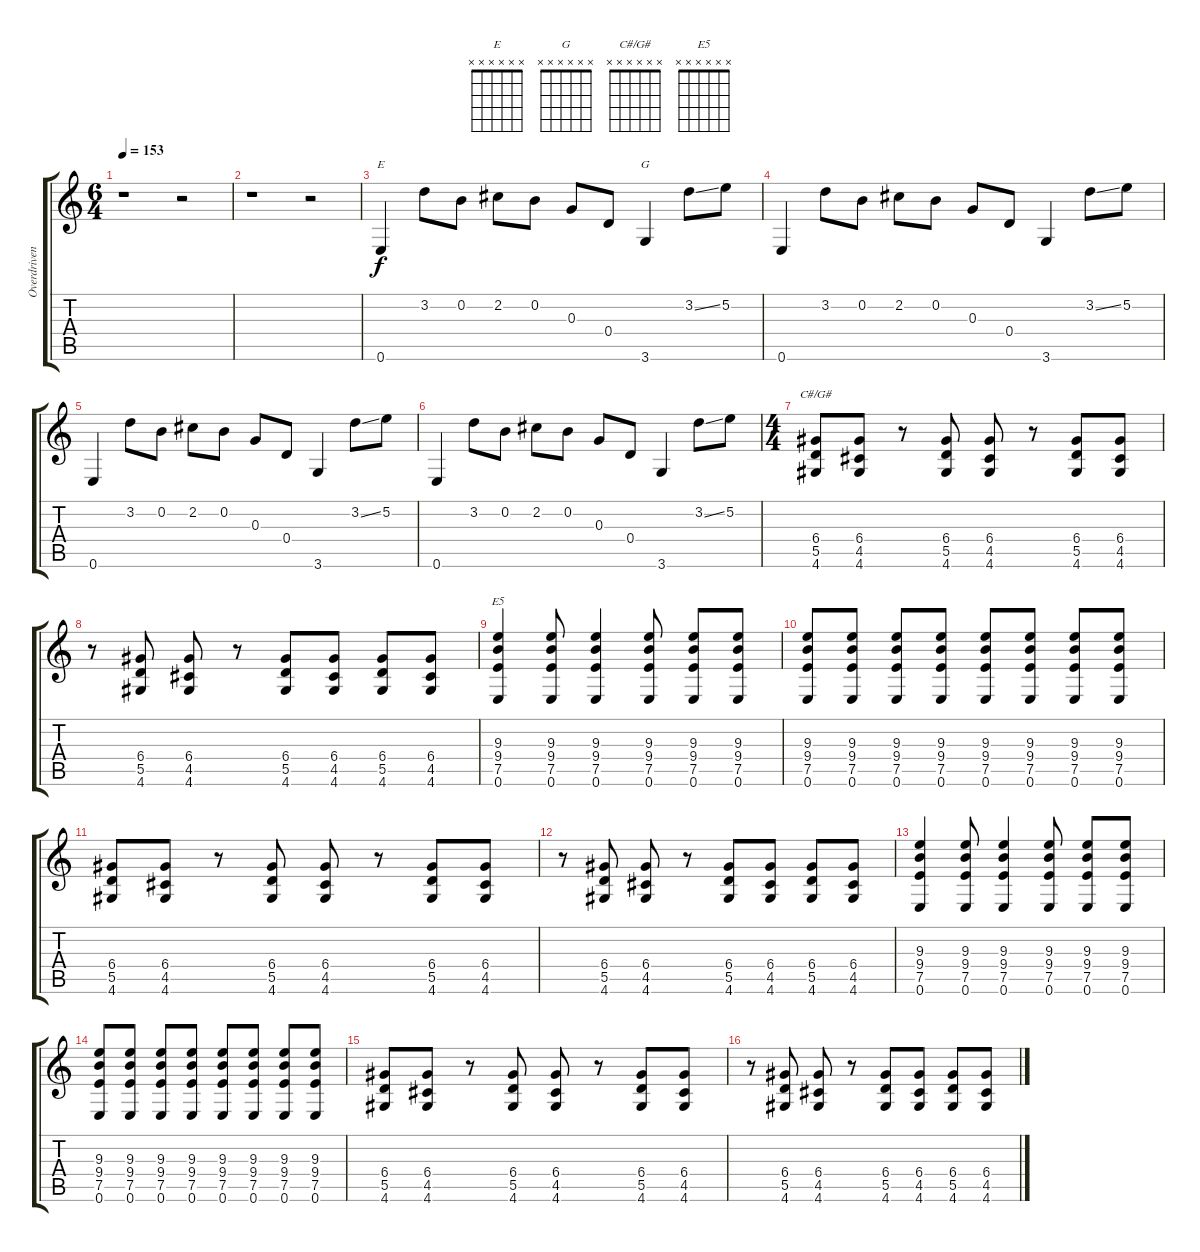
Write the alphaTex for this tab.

\track ("Overdriven Guitar" "Overdriven") {instrument overdrivenguitar}
\staff {score tabs}
\tuning (E4 B3 G3 D3 A2 E2) {hide}
\chord ("E" x x x x x x) {firstfret 0}
\chord ("G" x x x x x x) {firstfret 0}
\chord ("C#/G#" x x x x x x) {firstfret 0}
\chord ("E5" x x x x x x) {firstfret 0}
\ts (6 4)
\tempo 153
\clef g2
\ks c
r.1{dy f instrument overdrivenguitar} r.2 |
r.1 r.2 |
0.6.4{ch "E"} 3.2.8 0.2.8 2.2.8 0.2.8 0.3.8 0.4.8 3.6.4{ch "G"} 3.2{ss}.8 5.2.8 |
0.6.4 3.2.8 0.2.8 2.2.8 0.2.8 0.3.8 0.4.8 3.6.4 3.2{ss}.8 5.2.8 |
0.6.4 3.2.8 0.2.8 2.2.8 0.2.8 0.3.8 0.4.8 3.6.4 3.2{ss}.8 5.2.8 |
0.6.4 3.2.8 0.2.8 2.2.8 0.2.8 0.3.8 0.4.8 3.6.4 3.2{ss}.8 5.2.8 |
\ts (4 4)
(6.4 5.5 4.6).8{ch "C#/G#"} (6.4 4.5 4.6).8 r.8 (6.4 5.5 4.6).8 (6.4 4.5 4.6).8 r.8 (6.4 5.5 4.6).8 (6.4 4.5 4.6).8 |
r.8 (6.4 5.5 4.6).8 (6.4 4.5 4.6).8 r.8 (6.4 5.5 4.6).8 (6.4 4.5 4.6).8 (6.4 5.5 4.6).8 (6.4 4.5 4.6).8 |
(9.3 9.4 7.5 0.6).4{ch "E5"} (9.3 9.4 7.5 0.6).8 (9.3 9.4 7.5 0.6).4 (9.3 9.4 7.5 0.6).8 (9.3 9.4 7.5 0.6).8 (9.3 9.4 7.5 0.6).8 |
(9.3 9.4 7.5 0.6).8 (9.3 9.4 7.5 0.6).8 (9.3 9.4 7.5 0.6).8 (9.3 9.4 7.5 0.6).8 (9.3 9.4 7.5 0.6).8 (9.3 9.4 7.5 0.6).8 (9.3 9.4 7.5 0.6).8 (9.3 9.4 7.5 0.6).8 |
(6.4 5.5 4.6).8 (6.4 4.5 4.6).8 r.8 (6.4 5.5 4.6).8 (6.4 4.5 4.6).8 r.8 (6.4 5.5 4.6).8 (6.4 4.5 4.6).8 |
r.8 (6.4 5.5 4.6).8 (6.4 4.5 4.6).8 r.8 (6.4 5.5 4.6).8 (6.4 4.5 4.6).8 (6.4 5.5 4.6).8 (6.4 4.5 4.6).8 |
(9.3 9.4 7.5 0.6).4 (9.3 9.4 7.5 0.6).8 (9.3 9.4 7.5 0.6).4 (9.3 9.4 7.5 0.6).8 (9.3 9.4 7.5 0.6).8 (9.3 9.4 7.5 0.6).8 |
(9.3 9.4 7.5 0.6).8 (9.3 9.4 7.5 0.6).8 (9.3 9.4 7.5 0.6).8 (9.3 9.4 7.5 0.6).8 (9.3 9.4 7.5 0.6).8 (9.3 9.4 7.5 0.6).8 (9.3 9.4 7.5 0.6).8 (9.3 9.4 7.5 0.6).8 |
(6.4 5.5 4.6).8 (6.4 4.5 4.6).8 r.8 (6.4 5.5 4.6).8 (6.4 4.5 4.6).8 r.8 (6.4 5.5 4.6).8 (6.4 4.5 4.6).8 |
r.8 (6.4 5.5 4.6).8 (6.4 4.5 4.6).8 r.8 (6.4 5.5 4.6).8 (6.4 4.5 4.6).8 (6.4 5.5 4.6).8 (6.4 4.5 4.6).8
